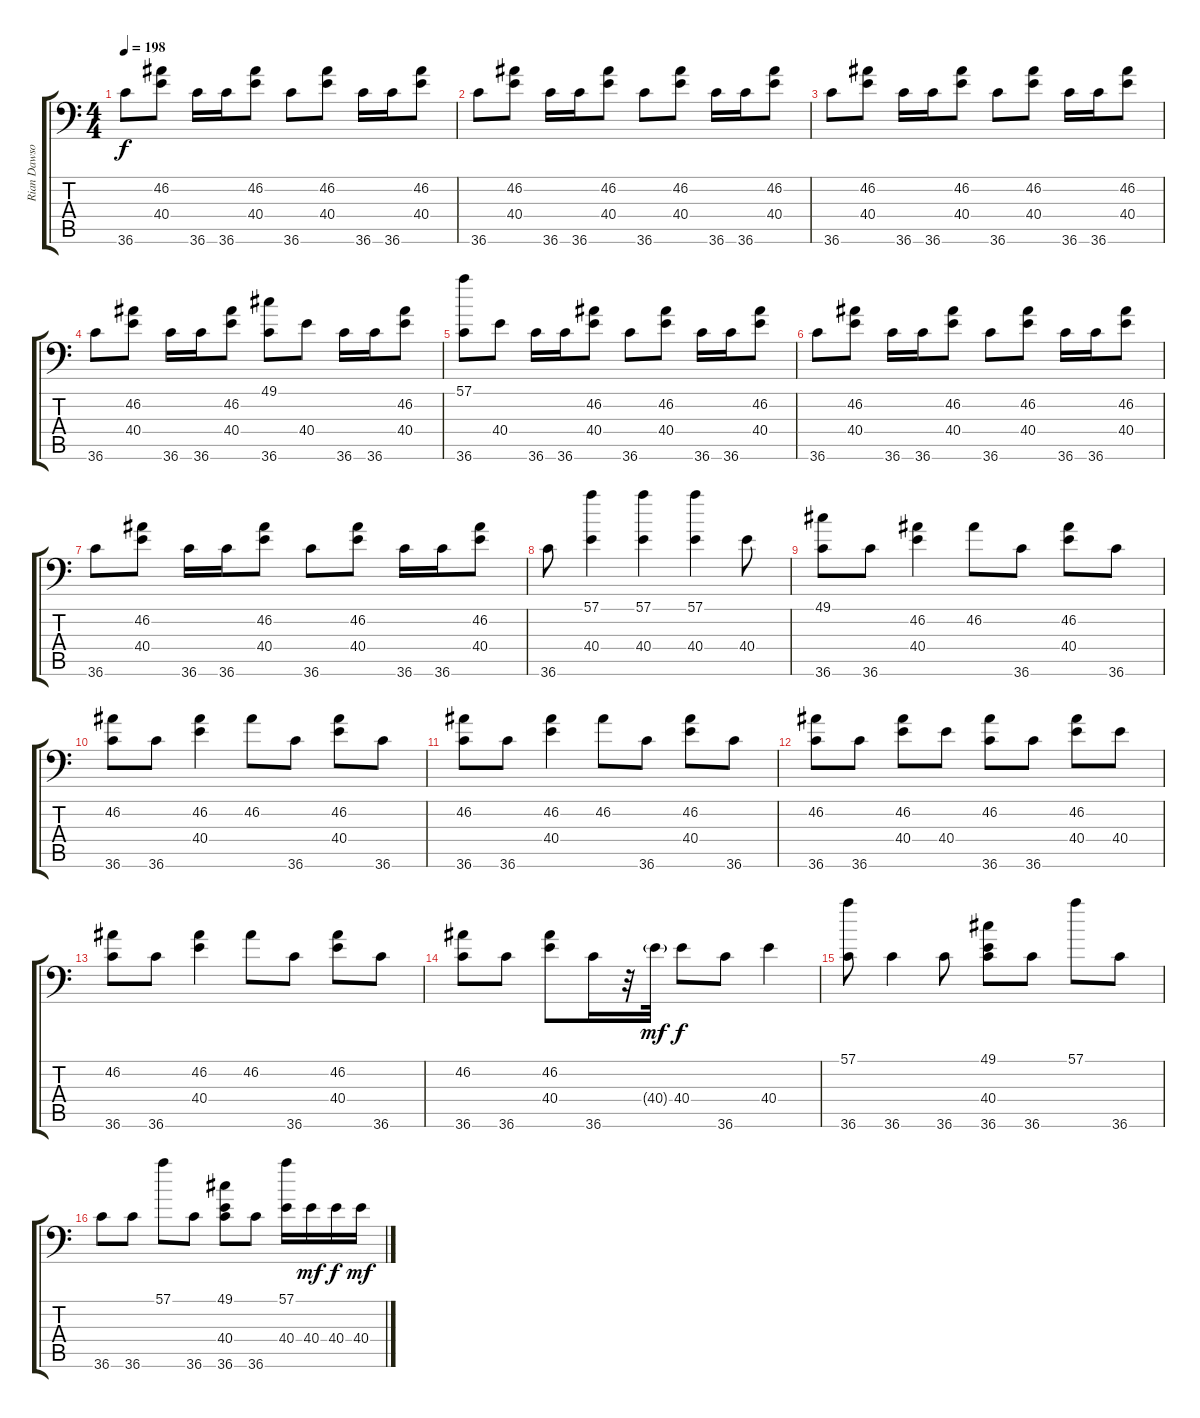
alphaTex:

\track ("Rian Dawson (Drums)" "Rian Dawso") {instrument acousticgrandpiano}
\staff {score tabs}
\tuning (C-1 C-1 C-1 C-1 C-1 C-1) {hide}
\ts (4 4)
\tempo 198
\clef f4
\ks c
36.6.8{dy f} (46.2 40.4).8 36.6.16 36.6.16 (46.2 40.4).8 36.6.8 (46.2 40.4).8 36.6.16 36.6.16 (46.2 40.4).8 |
36.6.8 (46.2 40.4).8 36.6.16 36.6.16 (46.2 40.4).8 36.6.8 (46.2 40.4).8 36.6.16 36.6.16 (46.2 40.4).8 |
36.6.8 (46.2 40.4).8 36.6.16 36.6.16 (46.2 40.4).8 36.6.8 (46.2 40.4).8 36.6.16 36.6.16 (46.2 40.4).8 |
36.6.8 (46.2 40.4).8 36.6.16 36.6.16 (46.2 40.4).8 (49.1 36.6).8 40.4.8 36.6.16 36.6.16 (46.2 40.4).8 |
(57.1 36.6).8 40.4.8 36.6.16 36.6.16 (46.2 40.4).8 36.6.8 (46.2 40.4).8 36.6.16 36.6.16 (46.2 40.4).8 |
36.6.8 (46.2 40.4).8 36.6.16 36.6.16 (46.2 40.4).8 36.6.8 (46.2 40.4).8 36.6.16 36.6.16 (46.2 40.4).8 |
36.6.8 (46.2 40.4).8 36.6.16 36.6.16 (46.2 40.4).8 36.6.8 (46.2 40.4).8 36.6.16 36.6.16 (46.2 40.4).8 |
36.6.8 (57.1 40.4).4 (57.1 40.4).4 (57.1 40.4).4 40.4.8 |
(49.1 36.6).8 36.6.8 (46.2 40.4).4 46.2.8 36.6.8 (46.2 40.4).8 36.6.8 |
(46.2 36.6).8 36.6.8 (46.2 40.4).4 46.2.8 36.6.8 (46.2 40.4).8 36.6.8 |
(46.2 36.6).8 36.6.8 (46.2 40.4).4 46.2.8 36.6.8 (46.2 40.4).8 36.6.8 |
(46.2 36.6).8 36.6.8 (46.2 40.4).8 40.4.8 (46.2 36.6).8 36.6.8 (46.2 40.4).8 40.4.8 |
(46.2 36.6).8 36.6.8 (46.2 40.4).4 46.2.8 36.6.8 (46.2 40.4).8 36.6.8 |
(46.2 36.6).8 36.6.8 (46.2 40.4).8 36.6.16 r.32 40.4{g}.32{dy mf} 40.4.8{dy f} 36.6.8 40.4.4 |
(57.1 36.6).8 36.6.4 36.6.8 (49.1 40.4 36.6).8 36.6.8 57.1.8 36.6.8 |
36.6.8 36.6.8 57.1.8 36.6.8 (49.1 40.4 36.6).8 36.6.8 (57.1 40.4).16 40.4.16{dy mf} 40.4.16{dy f} 40.4.16{dy mf}
